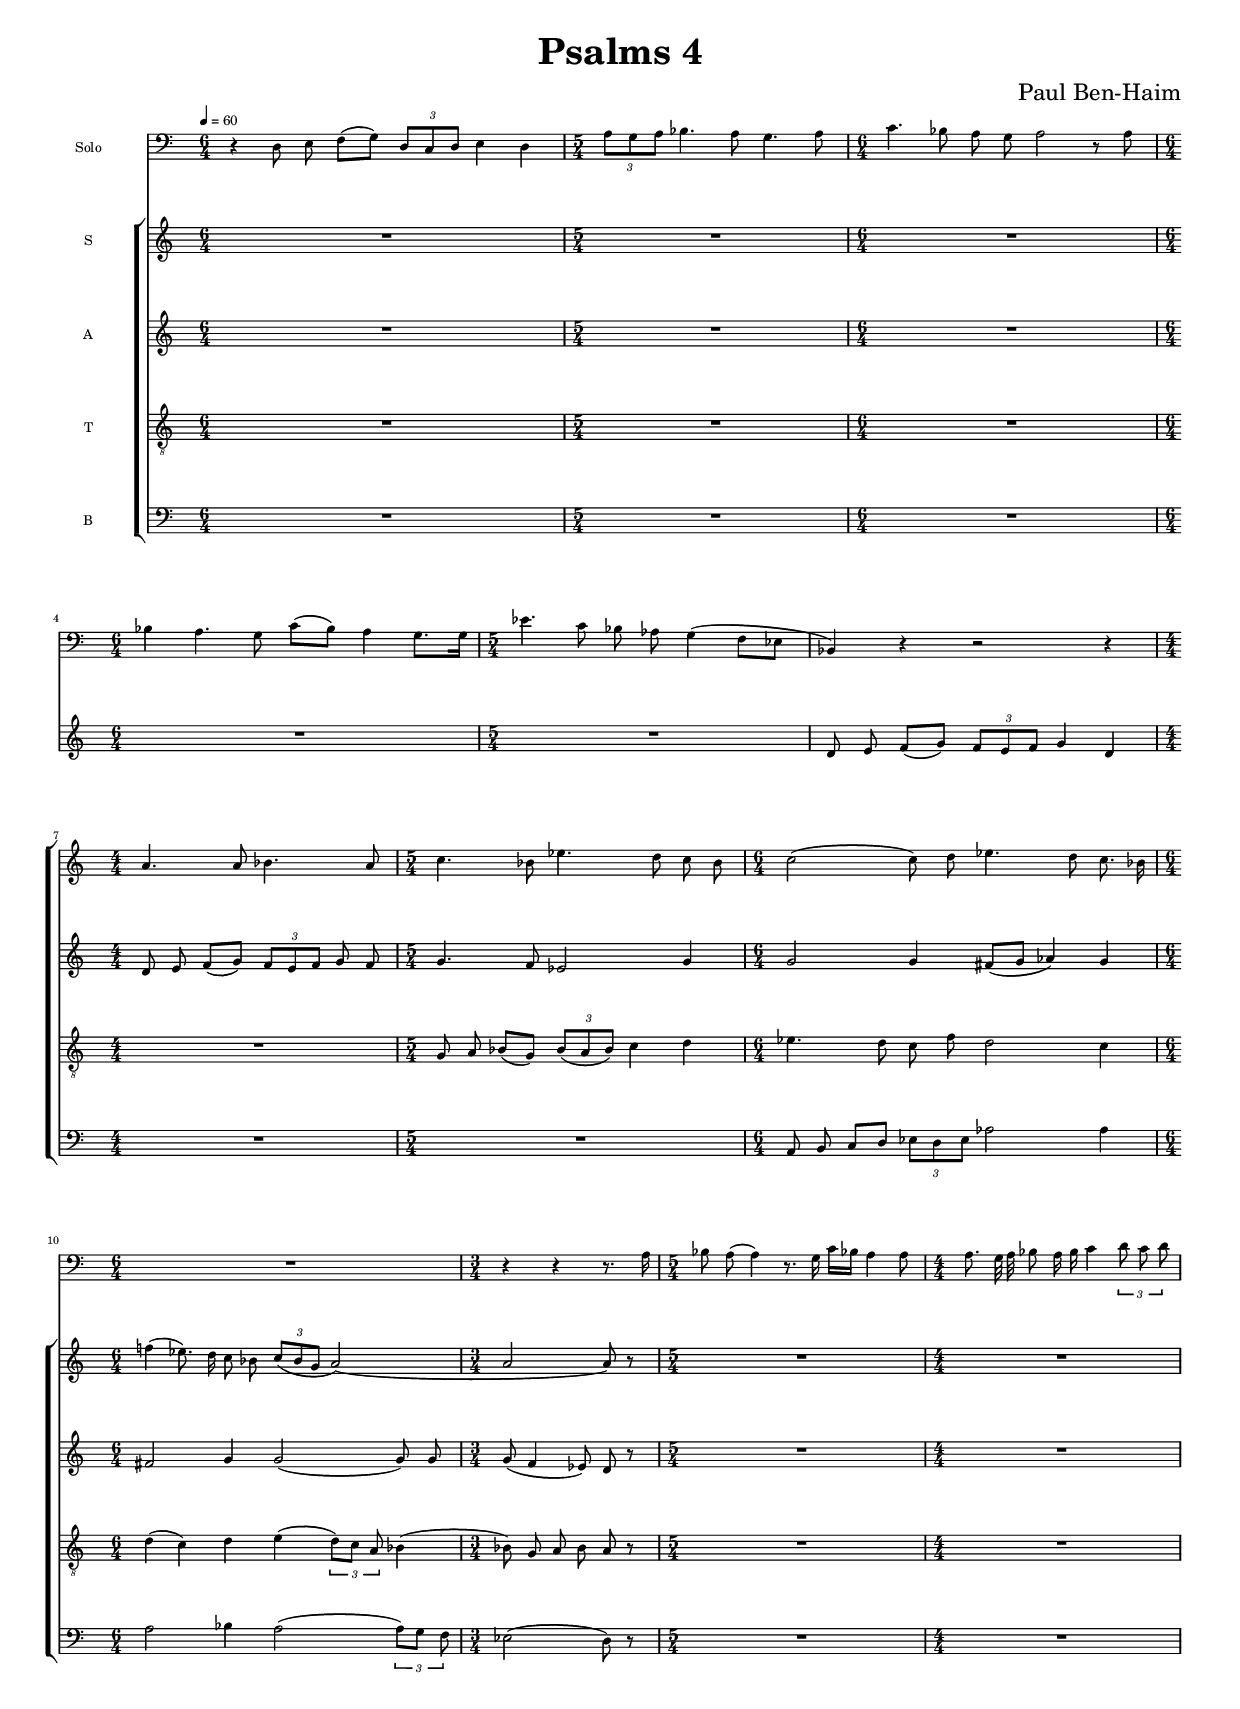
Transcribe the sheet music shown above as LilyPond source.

\include "english.ly"
\version "2.22.0"

global = {
  \key a \minor
  \time 5/4
  \tempo 4 = 60
}

%%%%%%%%%%%%%%%%%%%%%%%%%%%%%%%%
soloNotes = \relative c {
  \dynamicUp \numericTimeSignature
  \clef "bass"
  \time 6/4 r4 d8 e f[( g]) \times 2/3 { d8[ c d] } e4 d |
  \time 5/4 \times 2/3 { a'8[ g a] } bf4. a8 g4. a8 |
  \time 6/4 c4. bf8 a g a2 r8 a8 |
  bf4 a4. g8 c8[( bf]) a4 g8.[ g16] |
  \time 5/4 ef'4. c8 bf af g4( f8[ ef] | 
  bf4) r4 r2 r4 |
  \time 4/4 R1 |
  \time 5/4 R1*5/4 |
  \time 6/4 R1*6/4 |
  % Page 5
  \time 6/4 R1*6/4 |
  \time 3/4 r4 r4 r8. a'16 |
  \time 5/4 bf8 a8( a4) r8. g16 c16[ bf!16] a4 a8 |
  \time 4/4 a8. g32 a32 bf8 a16 bf16 c4 \times 2/3 { d8 c d } |
  
}

%%%%%%%%%%%%%%%%%%%%%%%%%%%%%%%%
sopMusic = \relative c'' {
  % page 1
  \dynamicUp \numericTimeSignature
  \time 6/4 R1*6/4 | \time 5/4 R1*5/4 | \time 6/4 R1*6/4 | \time 6/4 R1*6/4 |
  \time 5/4 R1*5/4 |
  d,8 e8 f[( g)] \times 2/3 { f[ e f] } g4 d |
  \time 4/4 a'4. a8 bf4. a8 |
  \time 5/4 c4. bf8 ef4. d8 c8 bf8 |
  \time 6/4 c2( c8) d8 ef4. d8 c8. bf16 |
  % page 5
  \time 6/4 f'!4( ef8.) d16 c8 bf \times 2/3 { c8[( bf g] } a2)( |
  \time 3/4 a2 a8) r8 |
  \time 5/4 R1*5/4
  \time 4/4 R1
}

%%%%%%%%%%%%%%%%%%%%%%%%%%%%%%%%
altMusic = \relative c'' {
  \dynamicUp \numericTimeSignature
  
  \time 6/4 R1*6/4 | \time 5/4 R1*5/4 | \time 6/4 R1*6/4 | \time 6/4 R1*6/4 |
  \time 5/4 R1*5/4 |
  | R1*5/4 |
  \time 4/4 d,8 e8 f[( g)] \times 2/3 { f[ e f] } g8 f |
  \time 5/4 g4. f8 ef2 g4
  \time 6/4 g2 g4 fs8[( g] af4) g4 |
  % page 5
  \time 6/4 fs2 g4 g2( g8) g8 |
  \time 3/4 g8( f4 ef8) d8 r8 |
  \time 5/4 R1*5/4
  \time 4/4 R1
}

%%%%%%%%%%%%%%%%%%%%%%%%%%%%%%%%
tenMusic = \relative c' {
  \dynamicUp \numericTimeSignature
  \time 6/4 R1*6/4 | \time 5/4 R1*5/4 | \time 6/4 R1*6/4 | \time 6/4 R1*6/4 |
  \time 5/4 R1*5/4 |
  R1*5/4 | \time 4/4 R1
  \time 5/4 g8 a8 bf[( g]) \times 2/3 { bf8[ (a bf]) } c4 d |
  \time 6/4 ef4. d8 c f d2 c4 |
  % page 5
  \time 6/4 d4( c) d e( \times 2/3 { d8[) c] a } bf4( |
  \time 3/4 bf8) g a bf a r |
  \time 5/4 R1*5/4
  \time 4/4 R1
  % page 6
}

%%%%%%%%%%%%%%%%%%%%%%%%%%%%%%%%
basMusic = \relative c {
  \dynamicUp \numericTimeSignature
  \time 6/4 R1*6/4 | \time 5/4 R1*5/4 | \time 6/4 R1*6/4 | \time 6/4 R1*6/4 |
  \time 5/4 R1*5/4 |
  R1*5/4 |
  \time 4/4 R1 | 
  \time 5/4 R1*5/4 |
  \time 6/4 a8 b c[ d] \times 2/3 { ef[ d ef] } af2 af4 |
  % page 5
  \time 6/4 a2 bf4 a2( \times 2/3 { a8[) g] f } |
  \time 3/4 ef2( d8) r8 |
  \time 5/4 R1*5/4
  \time 4/4 R1
  % page 6
}



\header {
  title = "Psalms 4"
  composer = "Paul Ben-Haim"
  % Do not display the tagline for this book
  % tagline = ##f
}

\layout {   
  #(layout-set-staff-size 12)
  \context {
    \Staff
    \RemoveEmptyStaves
  }
  \context {
    \ChoirStaff
    \RemoveEmptyStaves
  }
  % \context { 
  %   \Lyrics
  %   \override  LyricHyphen #'minimum-distance = #0.8 
  % } 
}

\score {
  <<
    \new Voice = "SoloVoice" << 
      \set Staff.instrumentName = "Solo"
      \autoBeamOff
      \global \soloNotes 
    >>
    \new ChoirStaff <<

      \new Staff = "sop" <<
        \new Voice = "sopranos" {
          \set Staff.instrumentName = "S"
          <<
             \autoBeamOff
             \global \sopMusic
          >>
        }
      >>

      \new Staff = "alt" <<
        \new Voice = "altos" {
          \set Staff.instrumentName = "A"
          <<
             \autoBeamOff
             \global \altMusic
          >>
        }
      >>

      \new Staff = "ten" <<
        \clef "G_8"
        \new Voice = "tenors" {
          \set Staff.instrumentName = "T"
          <<
             \autoBeamOff
             \global \tenMusic
          >>
        }
      >>

      \new Staff = "bas" <<
        \clef bass
        \new Voice = "basses" {
          \set Staff.instrumentName = "B"
          <<
             \autoBeamOff
             \global \basMusic
          >>
        }
      >>

    >>
  >>

  \header { }

  \layout {
    % $(layout-set-staff-size 17)
    % \override LyricText #'font-size = #1.81
    \context {
      \Staff
    }
  }
  \midi {
    \context {
      \Score
    }
  }
}
